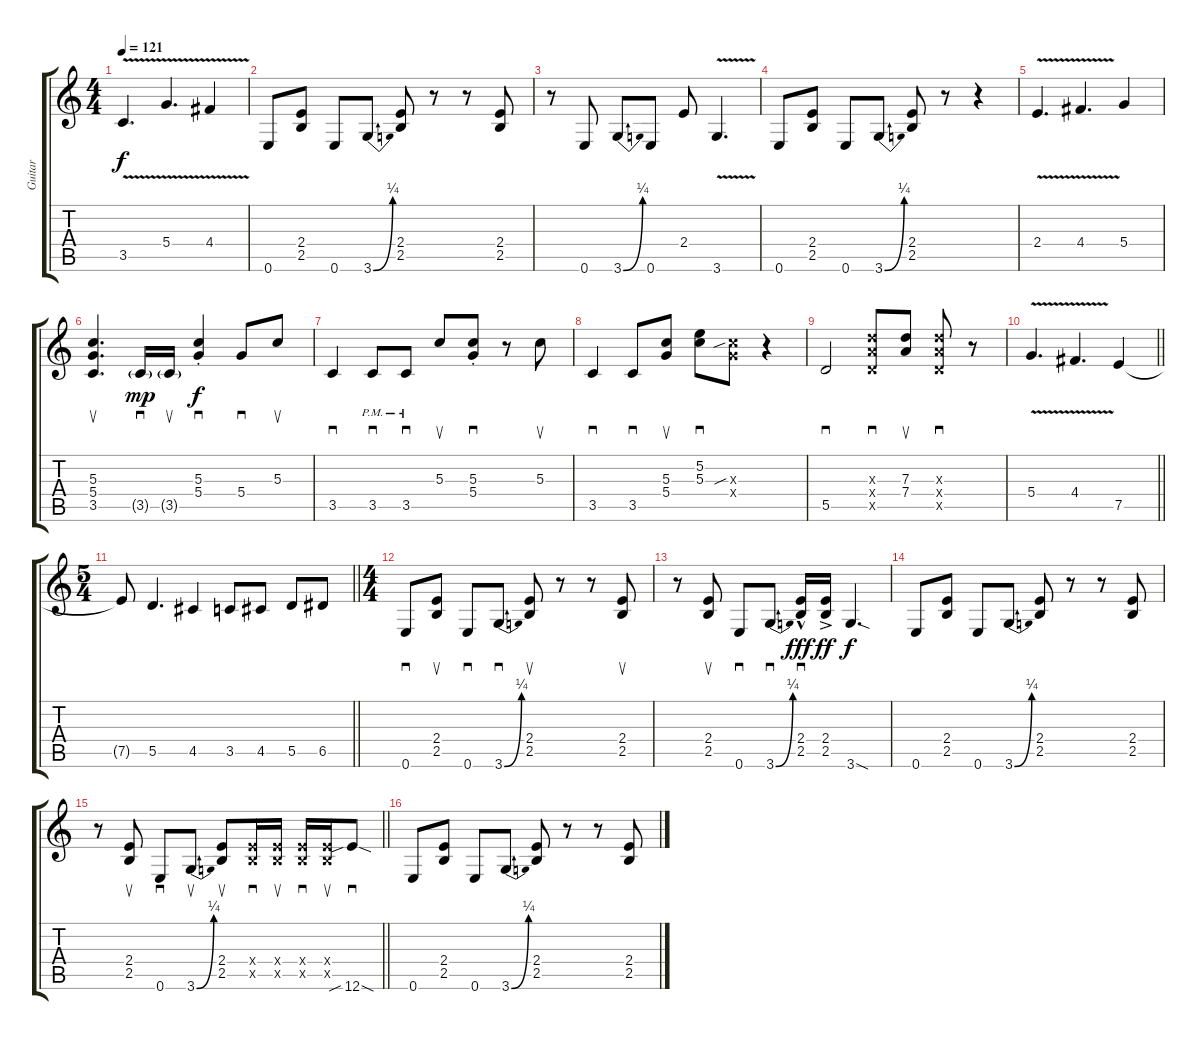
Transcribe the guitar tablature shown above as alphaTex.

\track ("Guitar" "Guitar") {instrument overdrivenguitar}
\staff {score tabs}
\tuning (E4 B3 G3 D3 A2 E2) {hide}
\ts (4 4)
\tempo 121
\clef g2
\ks c
3.5{v}.4{d dy f} 5.4{v}.4{d} 4.4{v}.4 |
0.6.8 (2.4 2.5).8 0.6.8 3.6{be (bend 0 0 60 1)}.8 (2.4 2.5).8 r.8 r.8 (2.4 2.5).8 |
r.8 0.6.8 3.6{be (bend 0 0 60 1)}.8 0.6.8 2.4.8 3.6{v}.4{d} |
0.6.8 (2.4 2.5).8 0.6.8 3.6{be (bend 0 0 60 1)}.8 (2.4 2.5).8 r.8 r.4 |
2.4{v}.4{d} 4.4{v}.4{d} 5.4.4 |
(5.3 5.4 3.5).4{d su} 3.5{g}.16{sd dy mp} 3.5{g}.16{su} (5.3{st} 5.4{st}).4{sd dy f} 5.4.8{sd} 5.3.8{su} |
3.5.4{sd} 3.5{pm}.8{sd} 3.5{pm}.8{sd} 5.3.8{su} (5.3{st} 5.4{st}).8{sd} r.8 5.3.8{su} |
3.5.4{sd} 3.5.8{sd} (5.3 5.4).8{su} (5.2 5.3).8{sd} (5.3{sib x} 5.4{x}).8 r.4 |
5.5.2{sd} (7.3{x} 7.4{x} 5.5{x}).8{sd} (7.3 7.4).8{su} (7.3{x} 7.4{x} 5.5{x}).8{sd} r.8 |
\barLineRight lightlight
5.4{v}.4{d} 4.4{v}.4{d} 7.5.4 |
\ts (5 4)
\barLineRight lightlight
7.5{t}.8 5.5.4{d} 4.5.4 3.5.8 4.5.8 5.5.8 6.5.8 |
\ts (4 4)
0.6.8{sd} (2.4 2.5).8{su} 0.6.8{sd} 3.6{be (bend 0 0 60 1)}.8{sd} (2.4 2.5).8{su} r.8 r.8 (2.4 2.5).8{su} |
r.8 (2.4 2.5).8{su} 0.6.8{sd} 3.6{be (bend 0 0 60 1)}.8{sd} (2.4{hac} 2.5{hac}).16{sd dy fff} (2.4{ac} 2.5{ac}).16{dy ff} 3.6{sod}.4{d dy f} |
0.6.8 (2.4 2.5).8 0.6.8 3.6{be (bend 0 0 60 1)}.8 (2.4 2.5).8 r.8 r.8 (2.4 2.5).8 |
\barLineRight lightlight
r.8 (2.4 2.5).8{su} 0.6.8{sd} 3.6{be (bend 0 0 60 1)}.8{su} (2.4 2.5).8{su} (2.4{x} 2.5{x}).16{sd} (2.4{x} 2.5{x}).16{su} (2.4{x} 2.5{x}).16{sd} (2.4{x} 2.5{x}).16{su} 12.6{sib sod}.8{sd} |
0.6.8 (2.4 2.5).8 0.6.8 3.6{be (bend 0 0 60 1)}.8 (2.4 2.5).8 r.8 r.8 (2.4 2.5).8
